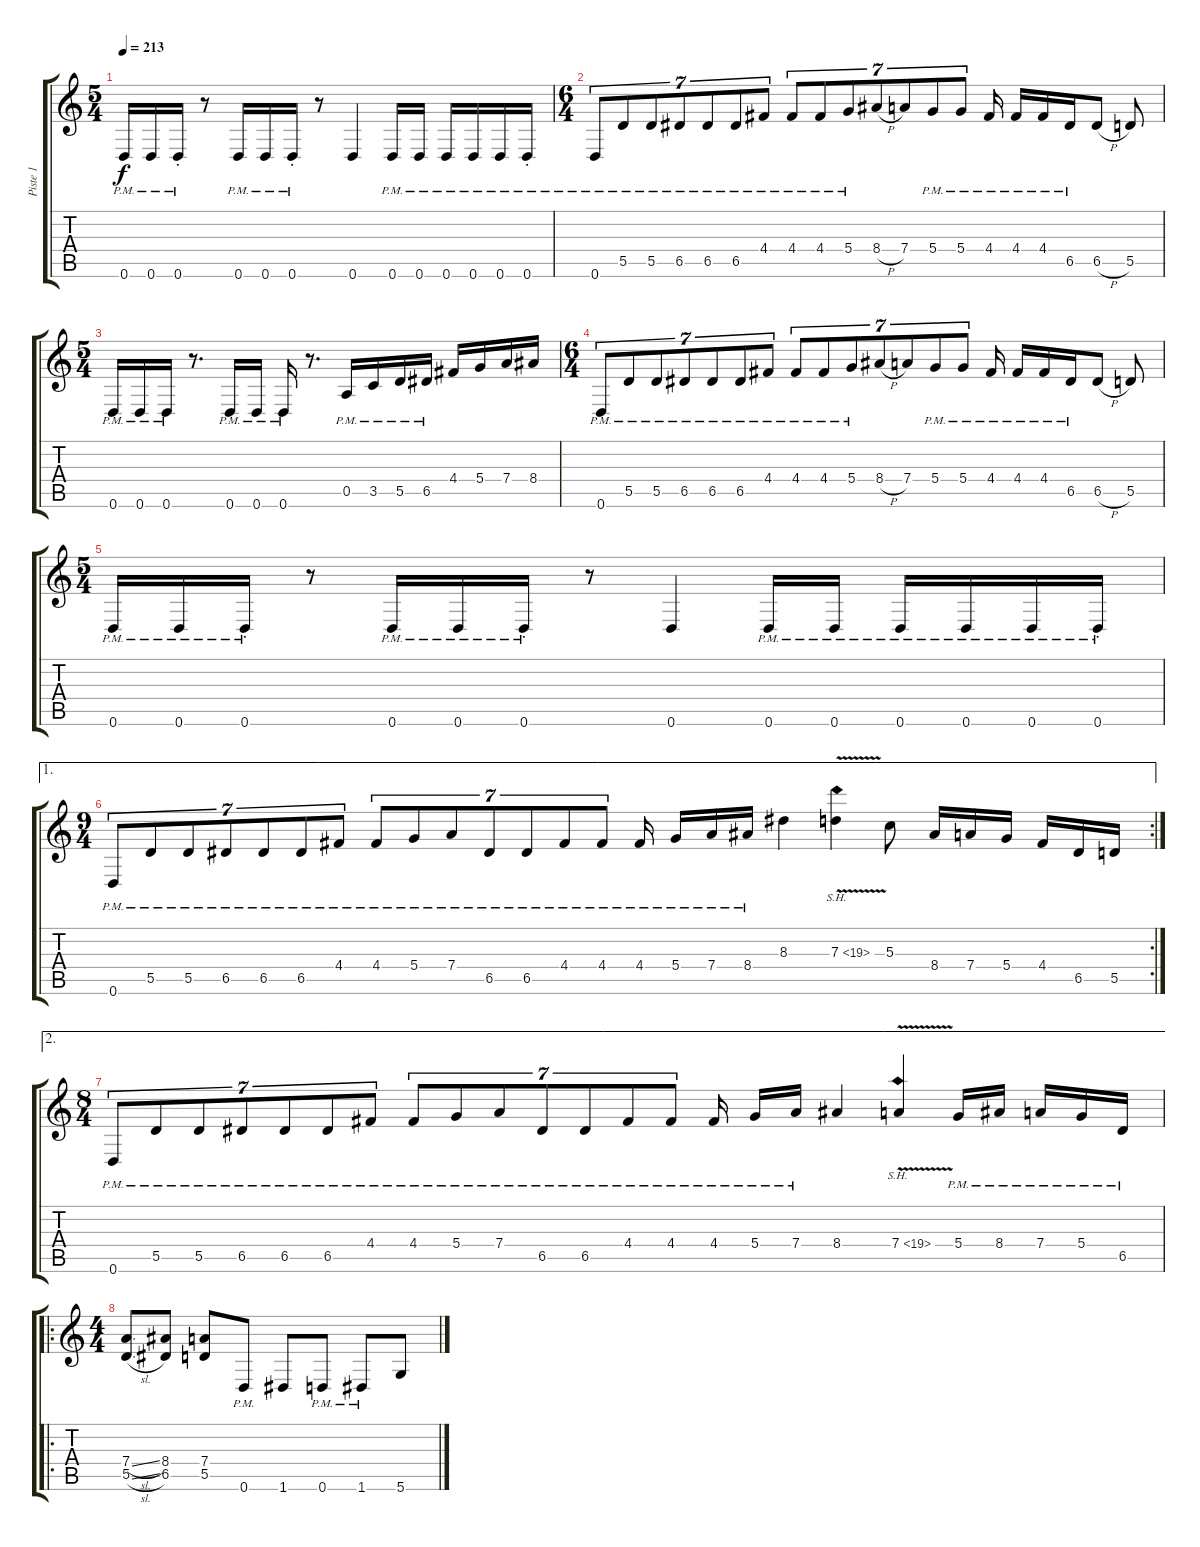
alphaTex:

\track ("Piste 1" "Piste 1") {instrument distortionguitar bank 6}
\staff {score tabs}
\tuning (E4 B3 G3 D3 A2 D2) {hide}
\ts (5 4)
\tempo 213
\clef g2
\ks c
0.6{pm}.16{dy f} 0.6{pm}.16 0.6{pm st}.16 r.8 0.6{pm}.16 0.6{pm}.16 0.6{pm st}.16 r.8 0.6.4 0.6{pm}.16 0.6{pm}.16 0.6{pm}.16 0.6{pm}.16 0.6{pm}.16 0.6{pm st}.16 |
\ts (6 4)
0.6{pm}.8{tu (7 4)} 5.5{pm}.8{tu (7 4)} 5.5{pm}.8{tu (7 4)} 6.5{pm}.8{tu (7 4)} 6.5{pm}.8{tu (7 4)} 6.5{pm}.8{tu (7 4)} 4.4{pm}.8{tu (7 4)} 4.4{pm}.8{tu (7 4)} 4.4{pm}.8{tu (7 4)} 5.4{pm}.8{tu (7 4)} 8.4{h}.8{tu (7 4)} 7.4.8{tu (7 4)} 5.4{pm}.8{tu (7 4)} 5.4{pm}.8{tu (7 4)} 4.4{pm}.16 4.4{pm}.16 4.4{pm}.16 6.5{pm}.16 6.5{h}.8 5.5.8 |
\ts (5 4)
0.6{pm}.16 0.6{pm}.16 0.6{pm}.16 r.8{d} 0.6{pm}.16 0.6{pm}.16 0.6{pm}.16 r.8{d} 0.5{pm}.16 3.5{pm}.16 5.5{pm}.16 6.5{pm}.16 4.4.16 5.4.16 7.4.16 8.4.16 |
\ts (6 4)
0.6{pm}.8{tu (7 4)} 5.5{pm}.8{tu (7 4)} 5.5{pm}.8{tu (7 4)} 6.5{pm}.8{tu (7 4)} 6.5{pm}.8{tu (7 4)} 6.5{pm}.8{tu (7 4)} 4.4{pm}.8{tu (7 4)} 4.4{pm}.8{tu (7 4)} 4.4{pm}.8{tu (7 4)} 5.4{pm}.8{tu (7 4)} 8.4{h}.8{tu (7 4)} 7.4.8{tu (7 4)} 5.4{pm}.8{tu (7 4)} 5.4{pm}.8{tu (7 4)} 4.4{pm}.16 4.4{pm}.16 4.4{pm}.16 6.5{pm}.16 6.5{h}.8 5.5.8 |
\ts (5 4)
0.6{pm}.16 0.6{pm}.16 0.6{pm st}.16 r.8 0.6{pm}.16 0.6{pm}.16 0.6{pm st}.16 r.8 0.6.4 0.6{pm}.16 0.6{pm}.16 0.6{pm}.16 0.6{pm}.16 0.6{pm}.16 0.6{pm st}.16 |
\ae 1
\rc 2
\ts (9 4)
0.6{pm}.8{tu (7 4)} 5.5{pm}.8{tu (7 4)} 5.5{pm}.8{tu (7 4)} 6.5{pm}.8{tu (7 4)} 6.5{pm}.8{tu (7 4)} 6.5{pm}.8{tu (7 4)} 4.4{pm}.8{tu (7 4)} 4.4{pm}.8{tu (7 4)} 5.4{pm}.8{tu (7 4)} 7.4{pm}.8{tu (7 4)} 6.5{pm}.8{tu (7 4)} 6.5{pm}.8{tu (7 4)} 4.4{pm}.8{tu (7 4)} 4.4{pm}.8{tu (7 4)} 4.4{pm}.16 5.4{pm}.16 7.4{pm}.16 8.4{pm}.16 8.3.4 7.3{sh 12 v}.4 5.3.8 8.4.16 7.4.16 5.4.16 4.4.16 6.5.16 5.5.16 |
\ae 2
\ts (8 4)
0.6{pm}.8{tu (7 4)} 5.5{pm}.8{tu (7 4)} 5.5{pm}.8{tu (7 4)} 6.5{pm}.8{tu (7 4)} 6.5{pm}.8{tu (7 4)} 6.5{pm}.8{tu (7 4)} 4.4{pm}.8{tu (7 4)} 4.4{pm}.8{tu (7 4)} 5.4{pm}.8{tu (7 4)} 7.4{pm}.8{tu (7 4)} 6.5{pm}.8{tu (7 4)} 6.5{pm}.8{tu (7 4)} 4.4{pm}.8{tu (7 4)} 4.4{pm}.8{tu (7 4)} 4.4{pm}.16 5.4{pm}.16 7.4{pm}.16 8.4.4 7.4{sh 12 v}.4 5.4{pm}.16 8.4{pm}.16 7.4{pm}.16 5.4{pm}.16 6.5{pm}.16 |
\ro
\ts (4 4)
(7.4{sl} 5.5{sl}).8 (8.4 6.5).8 (7.4 5.5).8 0.6{pm}.8 1.6.8 0.6{pm}.8 1.6{pm}.8 5.6.8
